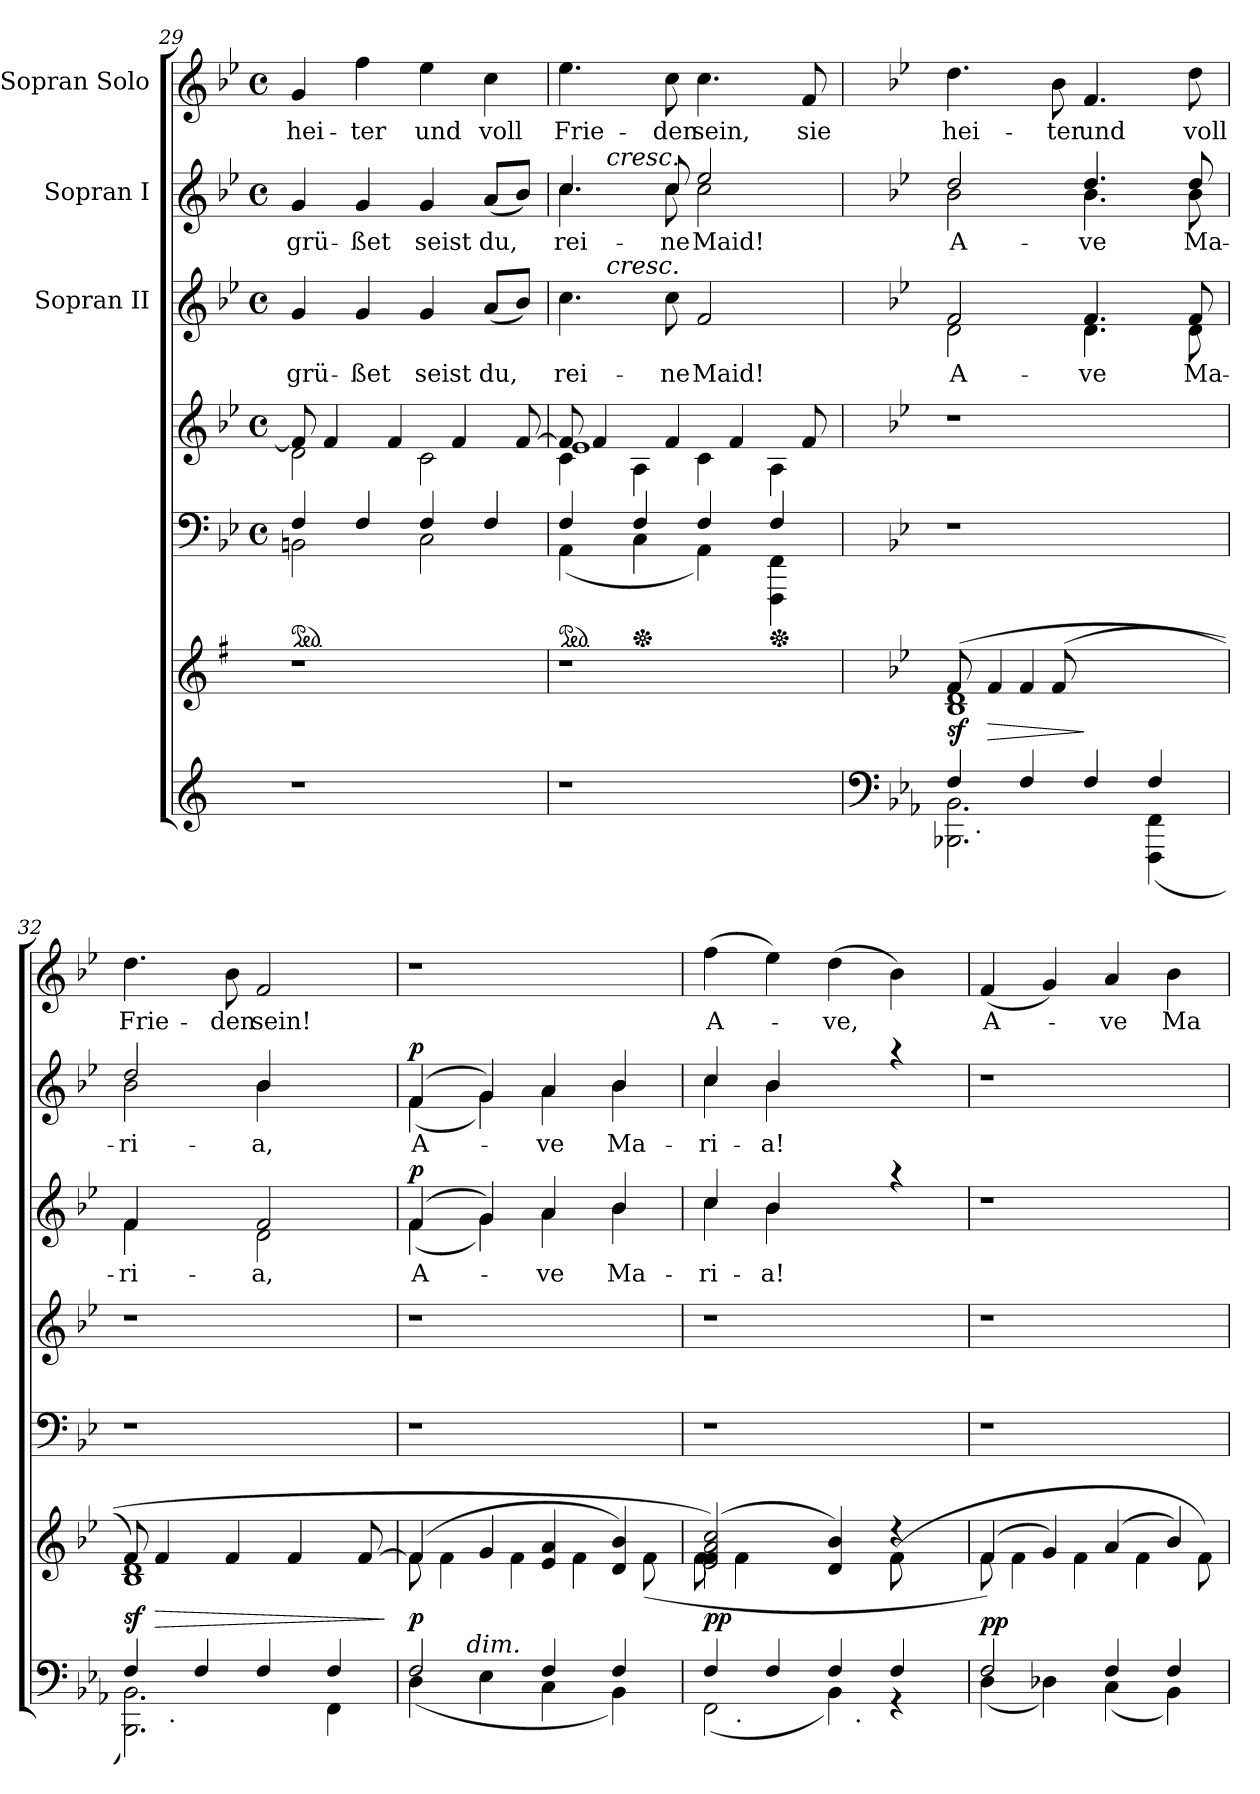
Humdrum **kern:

**kern	**dynam	**kern	**dynam	**kern	**kern	**kern	**text	**dynam	**kern	**text	**dynam	**kern	**text
*part7	*part7	*part6	*part6	*part5	*part4	*part3	*part3	*part3	*part2	*part2	*part2	*part1	*part1
*staff7	*staff7	*staff6	*staff6	*staff5	*staff4	*staff3	*staff3	*staff3	*staff2	*staff2	*staff2	*staff1	*staff1
*	*	*	*	*	*	*I"Sopran II	*	*	*I"Sopran I	*	*	*I"Sopran Solo	*
*clefG2	*	*clefG2	*	*clefF4	*clefG2	*clefG2	*	*	*clefG2	*	*	*clefG2	*
*	*	*ITrd-3c-5	*	*ITrd-3c-5	*ITrd-3c-5	*ITrd-3c-5	*	*	*ITrd-3c-5	*	*	*ITrd-3c-5	*
*k[]	*	*k[]	*	*k[b-e-a-]	*k[b-e-a-]	*k[b-e-a-]	*	*	*k[b-e-a-]	*	*	*k[b-e-a-]	*
*C:	*	*C:	*	*E-:	*E-:	*E-:	*	*	*E-:	*	*	*E-:	*
*	*	*	*	*M4/4	*M4/4	*M4/4	*	*	*M4/4	*	*	*M4/4	*
*	*	*	*	*met(c)	*met(c)	*met(c)	*	*	*met(c)	*	*	*met(c)	*
*	*	*	*	*ped	*	*	*	*	*	*	*	*	*
=29	=29	=29	=29	=29	=29	=29	=29	=29	=29	=29	=29	=29	=29
*	*	*	*	*^	*^	*	*	*	*	*	*	*	*
!	!	!	!	!	!	!	!	!	!LO:LY:b	!	!	!LO:LY:b	!	!	!LO:LY:b
1r	.	1r	.	4B-/	2En\	8b-/]	2g\	4cc/	-grü-	.	4cc/	-grü-	.	4cc/	hei-
.	.	.	.	.	.	4b-/	.	.	.	.	.	.	.	.	.
!	!	!	!	!	!	!	!	!	!LO:LY:b	!	!	!LO:LY:b	!	!	!LO:LY:b
.	.	.	.	4B-/	.	.	.	4cc/	-ßet	.	4cc/	-ßet	.	4bb-\	-ter
.	.	.	.	.	.	4b-/	.	.	.	.	.	.	.	.	.
!	!	!	!	!	!	!	!	!	!LO:LY:b	!	!	!LO:LY:b	!	!	!LO:LY:b
.	.	.	.	4B-/	2F\	.	2f\	4cc/	seist	.	4cc/	seist	.	4aa-\	und
.	.	.	.	.	.	4b-/	.	.	.	.	.	.	.	.	.
!	!	!	!	!	!	!	!	!	!LO:LY:b	!	!	!LO:LY:b	!	!	!LO:LY:b
.	.	.	.	4B-/	.	.	.	(<8dd/L	du,	.	(<8dd/L	du,	.	4ff\	voll
.	.	.	.	.	.	[>8b-/	.	8ee-/J)	.	.	8ee-/J)	.	.	.	.
*	*	*	*	*	*	*v	*v	*	*	*	*	*	*	*	*
=30	=30	=30	=30	=30	=30	=30	=30	=30	=30	=30	=30	=30	=30	=30
*	*	*	*	*ped	*	*	*	*	*	*	*	*	*	*
*	*	*	*	*	*	*^	*	*	*	*	*	*	*	*
*	*	*	*	*	*	*	*^	*	*	*	*	*	*	*	*
!	!	!	!	!	!	!	!	!	!	!LO:LY:b	!	!	!LO:LY:b	!	!	!LO:LY:b
*	*	*	*	*	*	*	*	*	*^	*	*	*^	*	*	*	*
*	*	*	*	*	*	*	*	*	*	*	*	*	*	*^	*	*	*	*
1r	.	1r	.	4B-/	(<4D\	8b-/]	4f\	1a-	4.ff\	8ryy	rei-	.	4.ff/	4.ff\	8ryy	rei-	.	4.aa-\	Frie-
.	.	.	.	.	.	4b-/	.	.	.	32ryy	.	.	.	.	32ryy	.	.	.	.
!	!	!	!	!	!	!	!	!	!	!	!	!	!	!	!LO:TX:a:i:t=cresc.	!	!	!	!
!	!	!	!	!	!	!	!	!	!	!LO:TX:a:i:t=cresc.	!	!	!	!	!	!	!	!	!
.	.	.	.	.	.	.	.	.	.	2ryy	.	.	.	.	2ryy	.	.	.	.
*	*	*	*	*Xped	*	*	*	*	*	*	*	*	*	*	*	*	*	*	*
.	.	.	.	4B-/	4F\	.	4d\	.	.	.	.	.	.	.	.	.	.	.	.
!	!	!	!	!	!	!	!	!	!	!	!LO:LY:b	!	!	!	!	!LO:LY:b	!	!	!LO:LY:b
.	.	.	.	.	.	4b-/	.	.	8ff\	.	-ne	.	8ff/	8ff\	.	-ne	.	8ff\	-den
!	!	!	!	!	!	!	!	!	!	!	!LO:LY:b	!	!	!	!	!LO:LY:b	!	!	!LO:LY:b
.	.	.	.	4B-/	4D\)	.	4f\	.	2b-/	.	Maid!	.	2aa-/	2ff\	.	Maid!	.	4.ff\	sein,
.	.	.	.	.	.	4b-/	.	.	.	.	.	.	.	.	.	.	.	.	.
.	.	.	.	.	.	.	.	.	.	4ryy	.	.	.	.	4ryy	.	.	.	.
*	*	*	*	*Xped	*	*	*	*	*	*	*	*	*	*	*	*	*	*	*
.	.	.	.	4B-/	4BBB-\ 4BB-\	.	4d\	.	.	.	.	.	.	.	.	.	.	.	.
!	!	!	!	!	!	!	!	!	!	!	!	!	!	!	!	!	!	!	!LO:LY:b
.	.	.	.	.	.	8b-/	.	.	.	.	.	.	.	.	.	.	.	8b-/	sie
.	.	.	.	.	.	.	.	.	.	16.ryy	.	.	.	.	16.ryy	.	.	.	.
*	*	*	*	*v	*v	*	*	*	*	*	*	*	*v	*v	*v	*	*	*	*
*	*	*	*	*	*v	*v	*v	*	*	*	*	*	*	*	*	*
!!LO:PB:g=z
=31	=31	=31	=31	=31	=31	=31	=31	=31	=31	=31	=31	=31	=31	=31
*clefF4	*	*	*	*	*	*	*	*	*	*	*	*	*	*
*k[b-e-a-]	*	*k[b-e-a-]	*	*	*	*	*	*	*	*	*	*	*	*
*E-:	*	*E-:	*	*	*	*	*	*	*	*	*	*	*	*
*^	*	*^	*	*^	*^	*	*	*	*	*^	*	*	*	*
*	*	*	*	*^	*	*	*	*	*^	*	*	*	*	*	*^	*	*	*	*
!	!	!	!	!	!	!LO:DY:b	!	!	!	!	!	!	!	!LO:LY:b	!	!	!	!	!LO:LY:b	!	!	!LO:LY:b
*	*	*	*	*	*	*	*v	*v	*	*	*	*	*	*	*	*	*v	*v	*	*	*	*
*	*^	*	*	*	*	*	*	*v	*v	*v	*	*	*	*	*	*	*	*	*	*
4F/	2.BBB-X\ 2.BB-\	16.ryy	.	(<8b-/	1e- 1g	4b-/	sf	1r	1r	2b-/	2g\	A-	.	2gg/	2ee-\	A-	.	4.gg\	hei-
!	!	!LO:TX:b:t=.	!	!	!	!	!	!	!	!	!	!	!	!	!	!	!	!	!
.	.	2ryy	.	.	.	.	.	.	.	.	.	.	.	.	.	.	.	.	.
!	!	!	!	!	!	!	!LO:HP:b	!	!	!	!	!	!	!	!	!	!	!	!
.	.	.	.	4b-/	.	.	>	.	.	.	.	.	.	.	.	.	.	.	.
4F/	.	.	.	.	.	4b-/	.	.	.	.	.	.	.	.	.	.	.	.	.
!	!	!	!	!	!	!	!	!	!	!	!	!	!	!	!	!	!	!	!LO:LY:b
.	.	.	.	(8b-/	.	.	.	.	.	.	.	.	.	.	.	.	.	8ee-\	-ter
!	!	!	!	!	!	!	!	!	!	!	!	!LO:LY:b	!	!	!	!LO:LY:b	!	!	!LO:LY:b
4F/	.	.	.	2ryy	.	2ryy	]	.	.	4.b-/	4.g\	-ve	.	4.gg/	4.ee-\	-ve	.	4.b-/	und
.	.	4ryy	.	.	.	.	.	.	.	.	.	.	.	.	.	.	.	.	.
4F/	(4FFF\ 4FF\	.	.	.	.	.	.	.	.	.	.	.	.	.	.	.	.	.	.
.	.	8ryy	.	.	.	.	.	.	.	.	.	.	.	.	.	.	.	.	.
!	!	!	!	!	!	!	!	!	!	!	!	!LO:LY:b	!	!	!	!LO:LY:b	!	!	!LO:LY:b
.	.	.	.	.	.	.	.	.	.	8b-/	8g\	Ma-	.	8gg/	8ee-\	Ma-	.	8gg\	voll
.	.	32ryy	.	.	.	.	.	.	.	.	.	.	.	.	.	.	.	.	.
=32	=32	=32	=32	=32	=32	=32	=32	=32	=32	=32	=32	=32	=32	=32	=32	=32	=32	=32	=32
!	!	!	!	!	!	!	!LO:DY:b	!	!	!	!	!LO:LY:b	!	!	!	!LO:LY:b	!	!	!LO:LY:b
*	*	*	*	*	*v	*v	*	*	*	*	*	*	*	*	*	*	*	*	*
4F/	2.BBB-\ 2.BB-\)	8ryy	.	8b-/)	1e- 1g	sf	1r	1r	4b-/	4b-\	-ri-	.	2gg/	2ee-\	-ri-	.	4.gg\	Frie-
!	!	!	!	!	!	!LO:HP:b	!	!	!	!	!	!	!	!	!	!	!	!
.	.	32ryy	.	4b-/	.	>	.	.	.	.	.	.	.	.	.	.	.	.
!	!	!LO:TX:b:t=.	!	!	!	!	!	!	!	!	!	!	!	!	!	!	!	!
.	.	2ryy	.	.	.	.	.	.	.	.	.	.	.	.	.	.	.	.
4F/	.	.	.	.	.	.	.	.	4ryy	4ryy	.	.	.	.	.	.	.	.
!	!	!	!	!	!	!	!	!	!	!	!	!	!	!	!	!	!	!LO:LY:b
.	.	.	.	4b-/	.	.	.	.	.	.	.	.	.	.	.	.	8ee-\	-den
!	!	!	!	!	!	!	!	!	!	!	!LO:LY:b	!	!	!	!LO:LY:b	!	!	!LO:LY:b
4F/	.	.	.	.	.	.	.	.	2b-/	2g\	-a,	.	4ee-/	4ee-\	-a,	.	2b-/	sein!
.	.	.	.	4b-/	.	.	.	.	.	.	.	.	.	.	.	.	.	.
.	.	4ryy	.	.	.	.	.	.	.	.	.	.	.	.	.	.	.	.
4F/	4FF\	.	.	.	.	.	.	.	.	.	.	.	4ryy	4ryy	.	.	.	.
.	.	.	.	[>8b-/	.	.	.	.	.	.	.	.	.	.	.	.	.	.
.	.	16.ryy	.	.	.	.	.	.	.	.	.	.	.	.	.	.	.	.
*	*	*	*	*	*	*	*	*	*v	*v	*	*	*	*	*	*	*	*
*	*	*	*	*v	*v	*	*	*	*	*	*	*v	*v	*	*	*	*
.	.	.	.	.	]	.	.	.	.	.	.	.	.	.	.
=33	=33	=33	=33	=33	=33	=33	=33	=33	=33	=33	=33	=33	=33	=33	=33
*	*	*	*	*^	*	*	*	*	*	*	*	*	*	*	*
!	!	!	!	!	!	!LO:DY:b	!	!	!	!LO:LY:b	!LO:DY:a	!	!LO:LY:b	!LO:DY:a	!	!
*	*	*	*	*	*	*	*	*	*^	*	*	*^	*	*	*	*
2F/	(<4D\	8..ryy	.	(4b-/]	8b-\	p	1r	1r	(4b-/	(<4b-\	A-	p	(4b-/	(<4b-\	A-	p	1r	.
.	.	.	.	.	4b-\	.	.	.	.	.	.	.	.	.	.	.	.	.
!	!	!LO:TX:a:i:t=dim.	!	!	!	!	!	!	!	!	!	!	!	!	!	!	!	!
.	.	2ryy	.	.	.	.	.	.	.	.	.	.	.	.	.	.	.	.
.	4E-\	.	.	4cc/	.	.	.	.	4cc/)	4cc\)	.	.	4cc/)	4cc\)	.	.	.	.
.	.	.	.	.	4b-\	.	.	.	.	.	.	.	.	.	.	.	.	.
!	!	!	!	!	!	!	!	!	!	!	!LO:LY:b	!	!	!	!LO:LY:b	!	!	!
4F/	4C\	.	.	4a-/ 4dd/	.	.	.	.	4dd/	4dd\	-ve	.	4dd/	4dd\	-ve	.	.	.
.	.	.	.	.	4b-\	.	.	.	.	.	.	.	.	.	.	.	.	.
.	.	4ryy	.	.	.	.	.	.	.	.	.	.	.	.	.	.	.	.
!	!	!	!	!	!	!	!	!	!	!	!LO:LY:b	!	!	!	!LO:LY:b	!	!	!
4F/	4BB-\)	.	.	4g/ 4ee-/)	.	.	.	.	4ee-/	4ee-\	Ma-	.	4ee-/	4ee-\	Ma-	.	.	.
.	.	.	.	.	(<8b-\	.	.	.	.	.	.	.	.	.	.	.	.	.
.	.	32ryy	.	.	.	.	.	.	.	.	.	.	.	.	.	.	.	.
=34	=34	=34	=34	=34	=34	=34	=34	=34	=34	=34	=34	=34	=34	=34	=34	=34	=34	=34
*	*	*	*	*	*^	*	*	*	*	*	*	*	*	*	*	*	*	*
!	!	!	!	!	!	!	!LO:DY:b	!	!	!	!	!LO:LY:b	!	!	!	!LO:LY:b	!	!	!LO:LY:b
*	*	*^	*	*	*	*	*	*	*	*	*	*	*	*	*	*	*	*	*
4F/	(<2FF\	8ryy	2ryy	.	(2a-/ 2dd/ 2ff/)	8b-\	4b-\	pp	1r	1r	4ff/	4ff\	-ri-	.	4ff/	4ff\	-ri-	.	(>4bb-\	A-
!	!	!LO:TX:b:t=.	!	!	!	!	!	!	!	!	!	!	!	!	!	!	!	!	!	!
.	.	2..ryy	.	.	.	4b-\	.	.	.	.	.	.	.	.	.	.	.	.	.	.
!	!	!	!	!	!	!	!	!	!	!	!	!	!LO:LY:b	!	!	!	!LO:LY:b	!	!	!
4F/	.	.	.	.	.	.	2ryy	.	.	.	4ee-/	4ee-\	-a!	.	4ee-/	4ee-\	-a!	.	4aa-\)	.
.	.	.	.	.	.	4.ryy	.	.	.	.	.	.	.	.	.	.	.	.	.	.
!	!	!	!	!	!	!	!	!	!	!	!	!	!	!	!	!	!	!	!	!LO:LY:b
4F/	4BB-\)	.	16.ryy	.	4g/ 4ee-/)	.	.	.	.	.	4ryy	2ryy	.	.	4ryy	2ryy	.	.	(>4gg\	-ve,
!	!	!	!LO:TX:b:t=.	!	!	!	!	!	!	!	!	!	!	!	!	!	!	!	!	!
.	.	.	4ryy	.	.	.	.	.	.	.	.	.	.	.	.	.	.	.	.	.
4F/	4rGG	.	.	.	4rdd	4b-\	(<8b-\	.	.	.	4raa	.	.	.	4raa	.	.	.	4ee-\)	.
.	.	.	8ryy	.	.	.	.	.	.	.	.	.	.	.	.	.	.	.	.	.
.	.	.	.	.	.	.	8ryy	.	.	.	.	.	.	.	.	.	.	.	.	.
.	.	.	32ryy	.	.	.	.	.	.	.	.	.	.	.	.	.	.	.	.	.
=35	=35	=35	=35	=35	=35	=35	=35	=35	=35	=35	=35	=35	=35	=35	=35	=35	=35	=35	=35	=35
!	!	!	!	!LO:DY:a	!	!	!	!	!	!	!	!	!	!	!	!	!	!	!	!LO:LY:b
*	*v	*v	*v	*	*	*	*	*	*	*	*v	*v	*	*	*v	*v	*	*	*	*
*	*	*	*	*v	*v	*	*	*	*	*	*	*	*	*	*	*
2F/	(<4D\	pp	(4b-/)	8b-\	.	1r	1r	1r	.	.	1r	.	.	(<4b-/	A-
.	.	.	.	4b-\	.	.	.	.	.	.	.	.	.	.	.
.	4D-X\)	.	4cc/)	.	.	.	.	.	.	.	.	.	.	4cc/)	.
.	.	.	.	4b-\	.	.	.	.	.	.	.	.	.	.	.
!	!	!	!	!	!	!	!	!	!	!	!	!	!	!	!LO:LY:b
4F/	(<4C\	.	(4dd/	.	.	.	.	.	.	.	.	.	.	4dd/	-ve
.	.	.	.	4b-\	.	.	.	.	.	.	.	.	.	.	.
!	!	!	!	!	!	!	!	!	!	!	!	!	!	!	!LO:LY:b
4F/	4BB-\)	.	4ee-/)	.	.	.	.	.	.	.	.	.	.	4ee-\	Ma-
.	.	.	.	8b-\)	.	.	.	.	.	.	.	.	.	.	.
*v	*v	*	*	*	*	*	*	*	*	*	*	*	*	*	*
*	*	*v	*v	*	*	*	*	*	*	*	*	*	*	*
=	=	=	=	=	=	=	=	=	=	=	=	=	=
*-	*-	*-	*-	*-	*-	*-	*-	*-	*-	*-	*-	*-	*-
